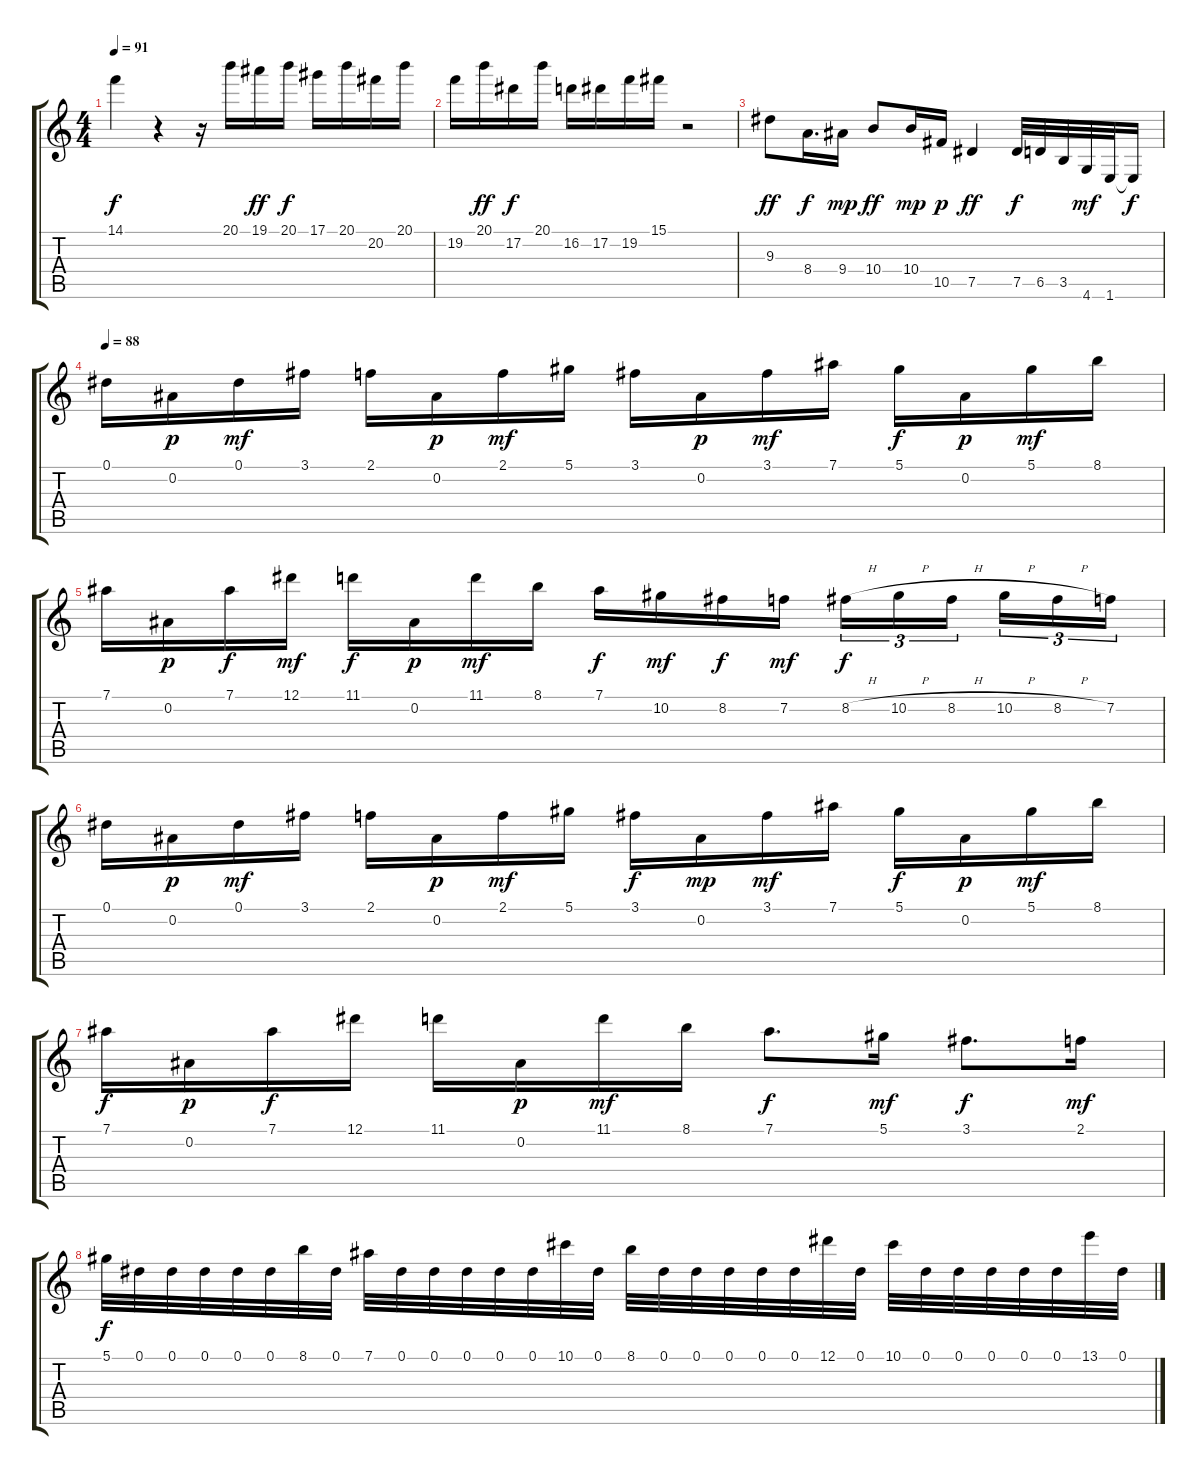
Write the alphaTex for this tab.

\track "" {instrument acousticguitarsteel}
\staff {score tabs}
\tuning (Eb4 Bb3 Gb3 Db3 Ab2 Eb2) {hide}
\ts (4 4)
\tempo 91
\clef g2
\ks c
14.1{t}.4{dy f} r.4 r.16 20.1.16 19.1.16{dy ff} 20.1.16{dy f} 17.1.16 20.1.16 20.2.16 20.1.16 |
19.2.16 20.1.16{dy ff} 17.2.16{dy f} 20.1.16 16.2.16 17.2.16 19.2.16 15.1.16 r.2 |
9.3.8{dy ff} 8.4.16{d dy f} 9.4.16{dy mp} 10.4.8{dy ff} 10.4.16{dy mp} 10.5.16{dy p} 7.5.4{dy ff} 7.5.32{dy f} 6.5.32 3.5.32 4.6.32{dy mf} 1.6.32 1.6{t}.16{dy f} |
\tempo 88
0.1.16 0.2.16{dy p} 0.1.16{dy mf} 3.1.16 2.1.16 0.2.16{dy p} 2.1.16{dy mf} 5.1.16 3.1.16 0.2.16{dy p} 3.1.16{dy mf} 7.1.16 5.1.16{dy f} 0.2.16{dy p} 5.1.16{dy mf} 8.1.16 |
7.1.16 0.2.16{dy p} 7.1.16{dy f} 12.1.16{dy mf} 11.1.16{dy f} 0.2.16{dy p} 11.1.16{dy mf} 8.1.16 7.1.16{dy f} 10.2.16{dy mf} 8.2.16{dy f} 7.2.16{dy mf} 8.2{h}.16{tu (3 2) dy f} 10.2{h}.16{tu (3 2)} 8.2{h}.16{tu (3 2) beam splitsecondary} 10.2{h}.16{tu (3 2)} 8.2{h}.16{tu (3 2)} 7.2.16{tu (3 2)} |
0.1.16 0.2.16{dy p} 0.1.16{dy mf} 3.1.16 2.1.16 0.2.16{dy p} 2.1.16{dy mf} 5.1.16 3.1.16{dy f} 0.2.16{dy mp} 3.1.16{dy mf} 7.1.16 5.1.16{dy f} 0.2.16{dy p} 5.1.16{dy mf} 8.1.16 |
7.1.16{dy f} 0.2.16{dy p} 7.1.16{dy f} 12.1.16 11.1.16 0.2.16{dy p} 11.1.16{dy mf} 8.1.16 7.1.8{d dy f} 5.1.16{dy mf} 3.1.8{d dy f} 2.1.16{dy mf} |
5.1.32{dy f} 0.1.32 0.1.32 0.1.32 0.1.32 0.1.32 8.1.32 0.1.32 7.1.32 0.1.32 0.1.32 0.1.32 0.1.32 0.1.32 10.1.32 0.1.32 8.1.32 0.1.32 0.1.32 0.1.32 0.1.32 0.1.32 12.1.32 0.1.32 10.1.32 0.1.32 0.1.32 0.1.32 0.1.32 0.1.32 13.1.32 0.1.32
